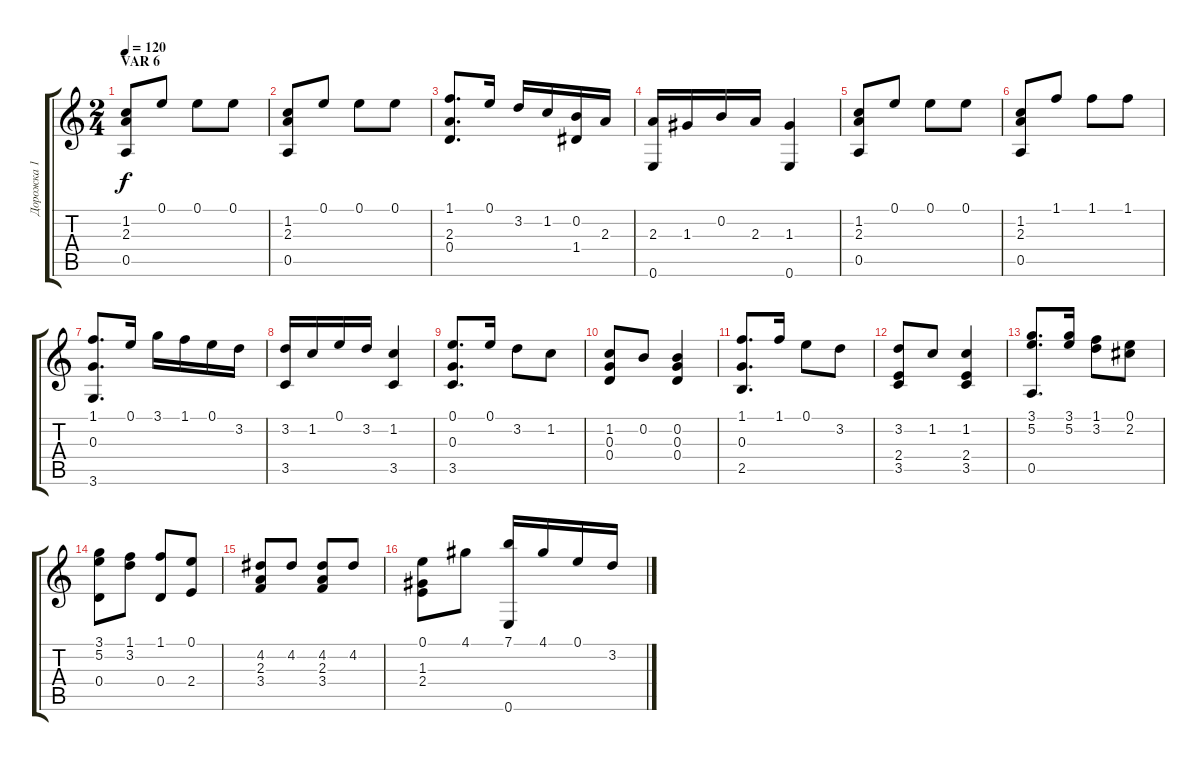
\track ("Дорожка 1" "Дорожка 1") {instrument acousticguitarnylon}
\staff {score tabs}
\tuning (E4 B3 G3 D3 A2 E2) {hide}
\ts (2 4)
\section ("" "VAR 6")
\tempo 120
\clef g2
\ks c
(1.2 2.3 0.5).8{dy f} 0.1.8 0.1.8 0.1.8 |
(1.2 2.3 0.5).8 0.1.8 0.1.8 0.1.8 |
(1.1 2.3 0.4).8{d} 0.1.16 3.2.16 1.2.16 (0.2 1.4).16 2.3.16 |
(2.3 0.6).16 1.3.16 0.2.16 2.3.16 (1.3 0.6).4 |
(1.2 2.3 0.5).8 0.1.8 0.1.8 0.1.8 |
(1.2 2.3 0.5).8 1.1.8 1.1.8 1.1.8 |
(1.1 0.3 3.6).8{d} 0.1.16 3.1.16 1.1.16 0.1.16 3.2.16 |
(3.2 3.5).16 1.2.16 0.1.16 3.2.16 (1.2 3.5).4 |
(0.1 0.3 3.5).8{d} 0.1.16 3.2.8 1.2.8 |
(1.2 0.3 0.4).8 0.2.8 (0.2 0.3 0.4).4 |
(1.1 0.3 2.5).8{d} 1.1.16 0.1.8 3.2.8 |
(3.2 2.4 3.5).8 1.2.8 (1.2 2.4 3.5).4 |
(3.1 5.2 0.5).8{d} (3.1 5.2).16 (1.1 3.2).8 (0.1 2.2).8 |
(3.1 5.2 0.4).8 (1.1 3.2).8 (1.1 0.4).8 (0.1 2.4).8 |
(4.2 2.3 3.4).8 4.2.8 (4.2 2.3 3.4).8 4.2.8 |
(0.1 1.3 2.4).8 4.1.8 (7.1 0.6).16 4.1.16 0.1.16 3.2.16
